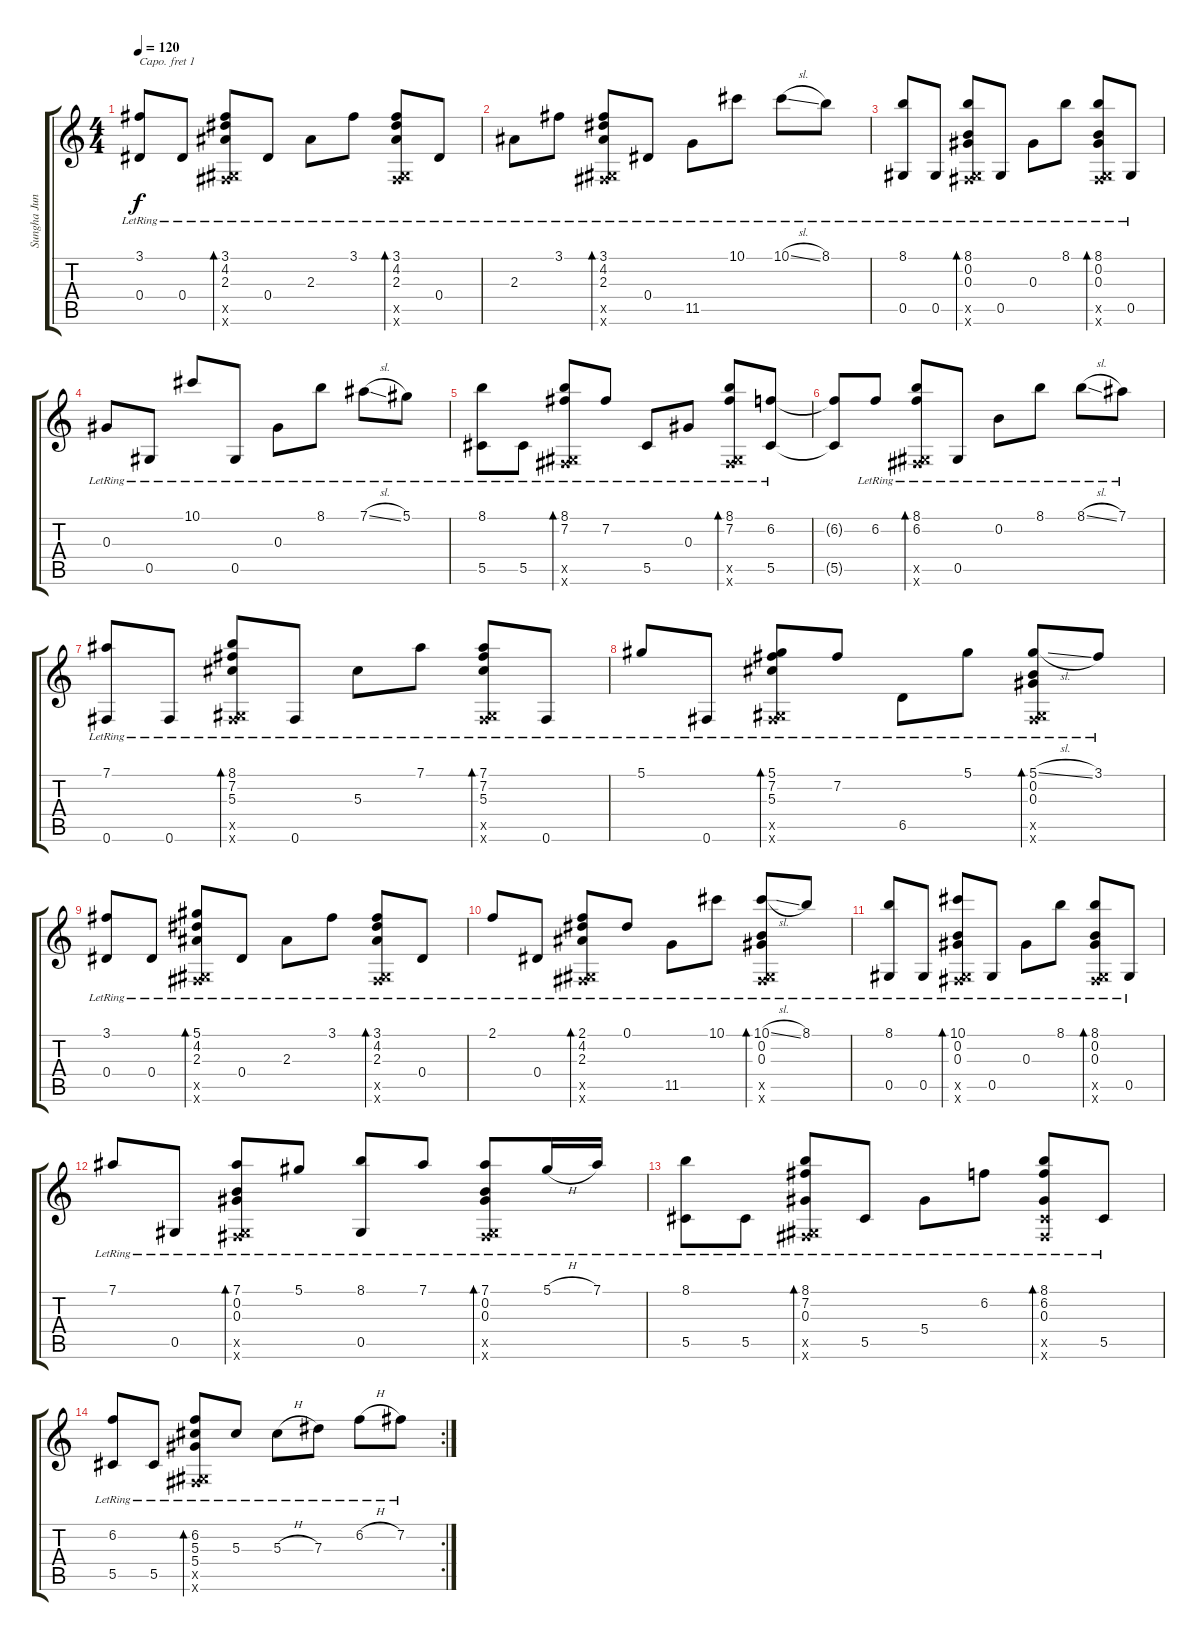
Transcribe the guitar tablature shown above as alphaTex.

\track ("Sungha Jung" "Sungha Jun") {instrument acousticguitarsteel}
\staff {score tabs}
\capo 1
\tuning (D4 Bb3 G3 D3 G2 F2) {hide}
\ts (4 4)
\tempo 120
\clef g2
\ks c
(3.1{lr} 0.4{lr}).8{dy f} 0.4{lr}.8 (3.1{lr} 4.2{lr} 2.3{lr} 0.5{x} 0.6{x}).8{bd 30} 0.4{lr}.8 2.3{lr}.8 3.1{lr}.8 (3.1{lr} 4.2{lr} 2.3{lr} 0.5{x} 0.6{x}).8{bd 30} 0.4{lr}.8 |
2.3{lr}.8 3.1{lr}.8 (3.1{lr} 4.2{lr} 2.3{lr} 0.5{x} 0.6{x}).8{bd 30} 0.4{lr}.8 11.5{lr}.8 10.1{lr}.8 10.1{sl lr}.8 8.1{lr}.8 |
(8.1{lr} 0.5{lr}).8 0.5{lr}.8 (8.1{lr} 0.2{lr} 0.3{lr} 0.5{x} 0.6{x}).8{bd 30} 0.5{lr}.8 0.3{lr}.8 8.1{lr}.8 (8.1{lr} 0.2{lr} 0.3{lr} 0.5{x} 0.6{x}).8{bd 30} 0.5{lr}.8 |
0.3{lr}.8 0.5{lr}.8 10.1{lr}.8 0.5{lr}.8 0.3{lr}.8 8.1{lr}.8 7.1{sl lr}.8 5.1{lr}.8 |
(8.1{lr} 5.5{lr}).8 5.5{lr}.8 (8.1{lr} 7.2{lr} 0.5{x} 0.6{x}).8{bd 30} 7.2{lr}.8 5.5{lr}.8 0.3{lr}.8 (8.1{lr} 7.2{lr} 0.5{x} 0.6{x}).8{bd 30} (6.2{lr} 5.5{lr}).8 |
(6.2{t} 5.5{t}).8 6.2{lr}.8 (8.1{lr} 6.2{lr} 0.5{x} 0.6{x}).8{bd 30} 0.5{lr}.8 0.2{lr}.8 8.1{lr}.8 8.1{sl lr}.8 7.1{lr}.8 |
(7.1{lr} 0.6{lr}).8 0.6{lr}.8 (8.1{lr} 7.2{lr} 5.3{lr} 0.5{x} 0.6{x}).8{bd 30} 0.6{lr}.8 5.3{lr}.8 7.1{lr}.8 (7.1{lr} 7.2{lr} 5.3{lr} 0.5{x} 0.6{x}).8{bd 30} 0.6{lr}.8 |
5.1{lr}.8 0.6{lr}.8 (5.1{lr} 7.2{lr} 5.3{lr} 0.5{x} 0.6{x}).8{bd 30} 7.2{lr}.8 6.5{lr}.8 5.1{lr}.8 (5.1{sl lr} 0.2{lr} 0.3{lr} 0.5{x} 0.6{x}).8{bd 30} 3.1{lr}.8 |
(3.1{lr} 0.4{lr}).8 0.4{lr}.8 (5.1{lr} 4.2{lr} 2.3{lr} 0.5{x} 0.6{x}).8{bd 30} 0.4{lr}.8 2.3{lr}.8 3.1{lr}.8 (3.1{lr} 4.2{lr} 2.3{lr} 0.5{x} 0.6{x}).8{bd 30} 0.4{lr}.8 |
2.1{lr}.8 0.4{lr}.8 (2.1{lr} 4.2{lr} 2.3{lr} 0.5{x} 0.6{x}).8{bd 30} 0.1{lr}.8 11.5{lr}.8 10.1{lr}.8 (10.1{sl lr} 0.2{lr} 0.3{lr} 0.5{x} 0.6{x}).8{bd 30} 8.1{lr}.8 |
(8.1{lr} 0.5{lr}).8 0.5{lr}.8 (10.1{lr} 0.2{lr} 0.3{lr} 0.5{x} 0.6{x}).8{bd 30} 0.5{lr}.8 0.3{lr}.8 8.1{lr}.8 (8.1{lr} 0.2{lr} 0.3{lr} 0.5{x} 0.6{x}).8{bd 30} 0.5{lr}.8 |
7.1{lr}.8 0.5{lr}.8 (7.1{lr} 0.2{lr} 0.3{lr} 0.5{x} 0.6{x}).8{bd 30} 5.1{lr}.8 (8.1{lr} 0.5{lr}).8 7.1{lr}.8 (7.1{lr} 0.2{lr} 0.3{lr} 0.5{x} 0.6{x}).8{bd 30} 5.1{h lr}.16 7.1{lr}.16 |
(8.1{lr} 5.5{lr}).8 5.5{lr}.8 (8.1{lr} 7.2{lr} 0.3{lr} 0.5{x} 0.6{x}).8{bd 30} 5.5{lr}.8 5.4{lr}.8 6.2{lr}.8 (8.1{lr} 6.2{lr} 0.3{lr} 5.5{x} 0.6{x}).8{bd 30} 5.5{lr}.8 |
\rc 2
(6.2{lr} 5.5{lr}).8 5.5{lr}.8 (6.2{lr} 5.3{lr} 5.4{lr} 0.5{x} 0.6{x}).8{bd 30} 5.3{lr}.8 5.3{h lr}.8 7.3{lr}.8 6.2{h lr}.8 7.2{lr}.8
